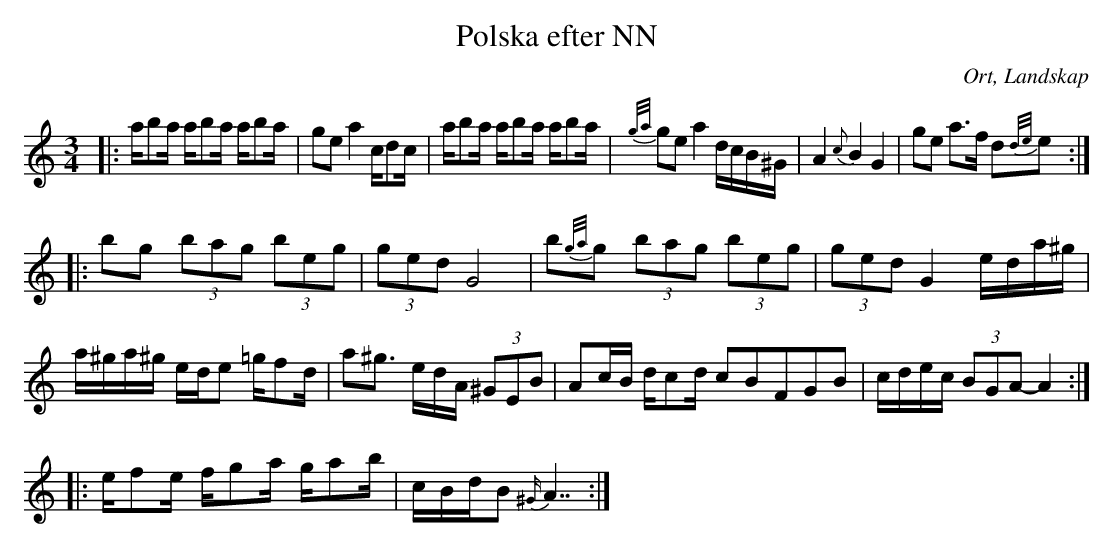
X:1
T:Polska efter NN
O:Ort, Landskap
M:3/4
L:1/8
K:C
|: a/ba/ a/ba/ a/ba/|ge a2 c/dc/| a/ba/ a/ba/ a/ba/ | {g/a/}ge a2 d/c/B/^G/| A2 {c}B2 G2 | ge a>f d{d/e/}e:|
|:bg (3bag (3beg| (3ged G4 |b{g/a/}g (3bag (3beg| (3ged G2 e/d/a/^g/| a/^g/a/^g/ e/d/e =g/fd/ |a^g3/2 /e/d/A/ (3^GEB| Ac/B/ d/cd/ c2/5B2/5F2/5G2/5B2/5|  c/d/e/c/ (3BGA-A2 :|
|:e/fe/ f/ga/ g/ab/ | c/B/d/B {^G/}A7/2:|
